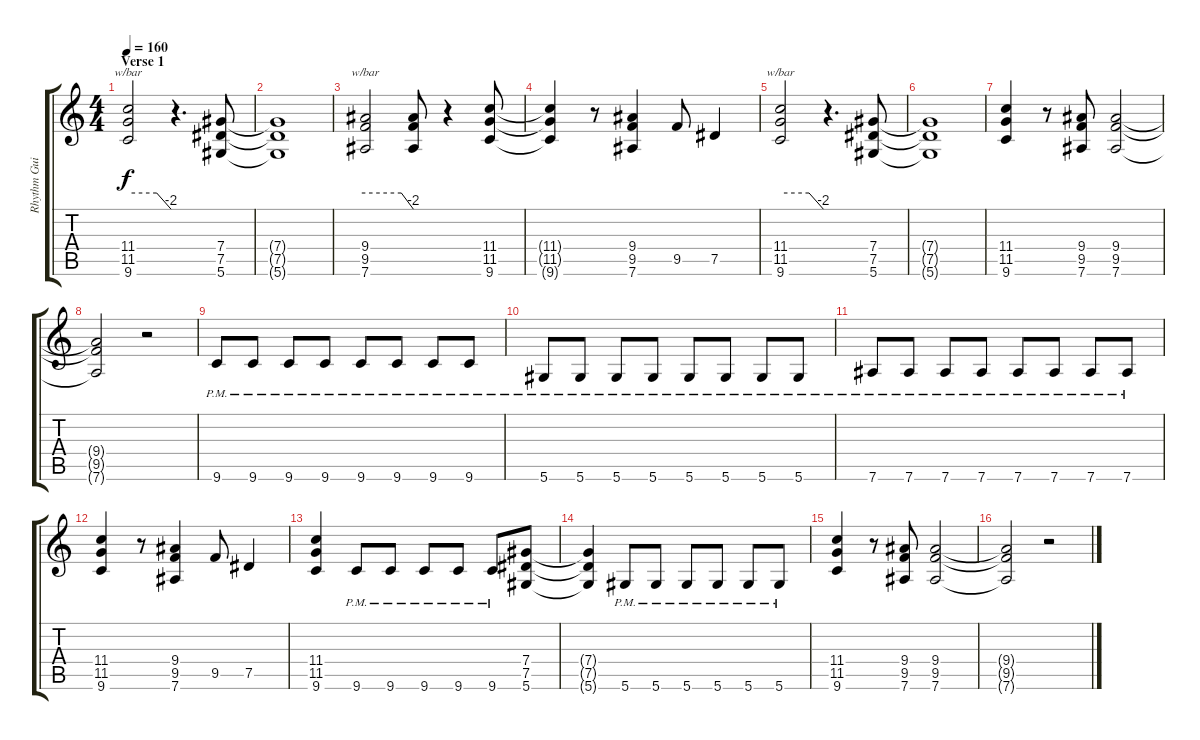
\track ("Rhythm Guitar" "Rhythm Gui") {instrument distortionguitar}
\staff {score tabs}
\tuning (Eb4 Bb3 Gb3 Db3 Ab2 Eb2) {hide}
\ts (4 4)
\section ("" "Verse 1")
\tempo 160
\clef g2
\ks c
(11.4 11.5 9.6).2{tbe (custom default 0 0 40 0 60 -8) dy f} r.4{d} (7.4 7.5 5.6).8 |
(7.4{t} 7.5{t} 5.6{t}).1 |
(9.4 9.5 7.6).2{tbe (custom default 0 0 45 0 60 -8)} (9.4{t} 9.5{t} 7.6{t}).8 r.4 (11.4 11.5 9.6).8 |
(11.4{t} 11.5{t} 9.6{t}).4 r.8 (9.4 9.5 7.6).4 9.5.8 7.5.4 |
(11.4 11.5 9.6).2{tbe (custom default 0 0 40 0 60 -8)} r.4{d} (7.4 7.5 5.6).8 |
(7.4{t} 7.5{t} 5.6{t}).1 |
(11.4 11.5 9.6).4 r.8 (9.4 9.5 7.6).8 (9.4 9.5 7.6).2 |
(9.4{t} 9.5{t} 7.6{t}).2 r.2 |
9.6{pm}.8 9.6{pm}.8 9.6{pm}.8 9.6{pm}.8 9.6{pm}.8 9.6{pm}.8 9.6{pm}.8 9.6{pm}.8 |
5.6{pm}.8 5.6{pm}.8 5.6{pm}.8 5.6{pm}.8 5.6{pm}.8 5.6{pm}.8 5.6{pm}.8 5.6{pm}.8 |
7.6{pm}.8 7.6{pm}.8 7.6{pm}.8 7.6{pm}.8 7.6{pm}.8 7.6{pm}.8 7.6{pm}.8 7.6{pm}.8 |
(11.4 11.5 9.6).4 r.8 (9.4 9.5 7.6).4 9.5.8 7.5.4 |
(11.4 11.5 9.6).4 9.6{pm}.8 9.6{pm}.8 9.6{pm}.8 9.6{pm}.8 9.6{pm}.8 (7.4 7.5 5.6).8 |
(7.4{t} 7.5{t} 5.6{t}).4 5.6{pm}.8 5.6{pm}.8 5.6{pm}.8 5.6{pm}.8 5.6{pm}.8 5.6{pm}.8 |
(11.4 11.5 9.6).4 r.8 (9.4 9.5 7.6).8 (9.4 9.5 7.6).2 |
(9.4{t} 9.5{t} 7.6{t}).2 r.2
